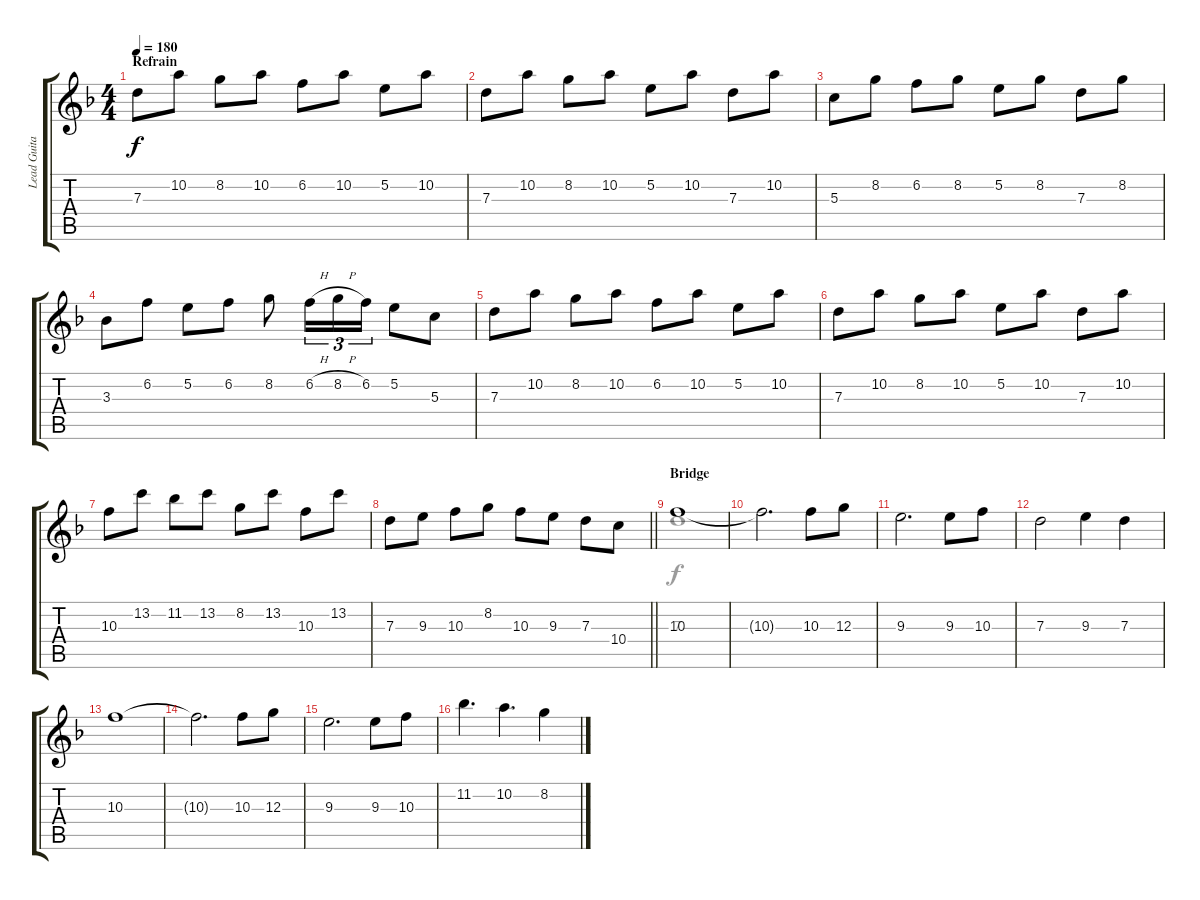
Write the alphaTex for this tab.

\track ("Lead Guitar" "Lead Guita") {instrument distortionguitar}
\staff {score tabs}
\tuning (E4 B3 G3 D3 A2 E2) {hide}
\voice
\ts (4 4)
\section ("" "Refrain")
\tempo 180
\clef g2
\ks dminor
7.3.8{dy f} 10.2.8 8.2.8 10.2.8 6.2.8 10.2.8 5.2.8 10.2.8 |
7.3.8 10.2.8 8.2.8 10.2.8 5.2.8 10.2.8 7.3.8 10.2.8 |
5.3.8 8.2.8 6.2.8 8.2.8 5.2.8 8.2.8 7.3.8 8.2.8 |
3.3.8 6.2.8 5.2.8 6.2.8 8.2.8 6.2{h}.16{tu (3 2)} 8.2{h}.16{tu (3 2)} 6.2.16{tu (3 2)} 5.2.8 5.3.8 |
7.3.8 10.2.8 8.2.8 10.2.8 6.2.8 10.2.8 5.2.8 10.2.8 |
7.3.8 10.2.8 8.2.8 10.2.8 5.2.8 10.2.8 7.3.8 10.2.8 |
10.3.8 13.2.8 11.2.8 13.2.8 8.2.8 13.2.8 10.3.8 13.2.8 |
\barLineRight lightlight
7.3.8 9.3.8 10.3.8 8.2.8 10.3.8 9.3.8 7.3.8 10.4.8 |
\section ("" "Bridge")
10.3.1 |
10.3{t}.2{d} 10.3.8 12.3.8 |
9.3.2{d} 9.3.8 10.3.8 |
7.3.2 9.3.4 7.3.4 |
10.3.1 |
10.3{t}.2{d} 10.3.8 12.3.8 |
9.3.2{d} 9.3.8 10.3.8 |
11.2.4{d} 10.2.4{d} 8.2.4
\voice
\clef g2
\ottava regular
\simile none
\ks dminor
|
|
|
|
|
|
|
\barLineRight lightlight
|
7.3.1 |
|
|
|
|
|
|
